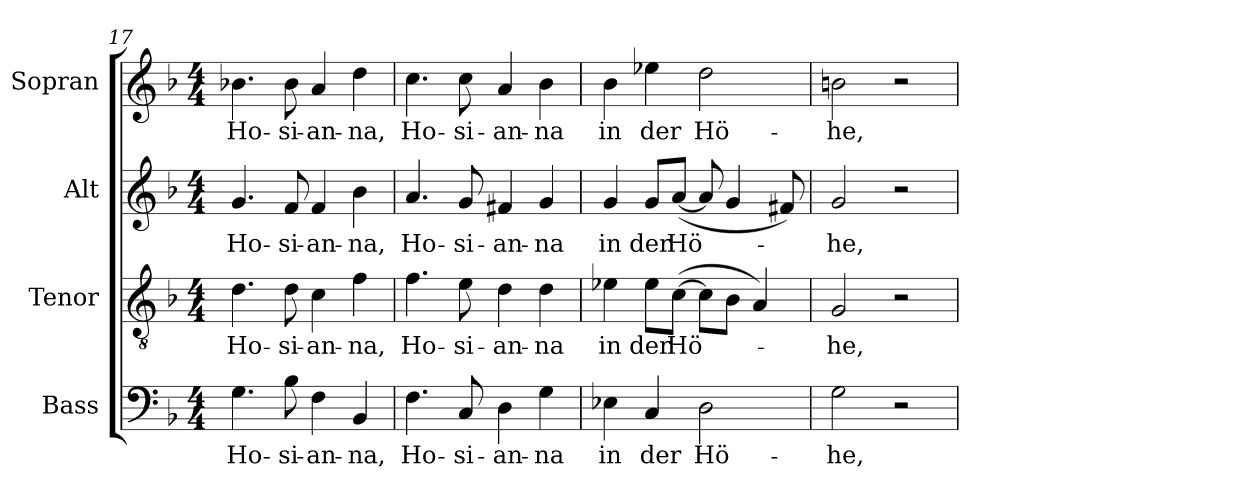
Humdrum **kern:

**kern	**text	**kern	**text	**kern	**text	**kern	**text
*part4	*part4	*part3	*part3	*part2	*part2	*part1	*part1
*staff4	*staff4	*staff3	*staff3	*staff2	*staff2	*staff1	*staff1
*I"Bass	*	*I"Tenor	*	*I"Alt	*	*I"Sopran	*
*I'B.	*	*I'T.	*	*I'A.	*	*I'S.	*
*clefF4	*	*clefGv2	*	*clefG2	*	*clefG2	*
*	*	*ITrd7c12	*	*	*	*	*
*k[b-]	*	*k[b-]	*	*k[b-]	*	*k[b-]	*
*F:	*	*F:	*	*F:	*	*F:	*
*M4/4	*	*M4/4	*	*M4/4	*	*M4/4	*
=17	=17	=17	=17	=17	=17	=17	=17
!	!LO:LY:b:color=#000000	!	!	!	!	!	!
!	!	!	!LO:LY:b:color=#000000	!	!	!	!
!	!	!	!	!	!LO:LY:b:color=#000000	!	!
!	!	!	!	!	!	!	!LO:LY:b:color=#000000
4.Gi\	Ho-	4.Di\	Ho-	4.gi/	Ho-	4.b-Xi\	Ho-
!	!LO:LY:b:color=#000000	!	!	!	!	!	!
!	!	!	!LO:LY:b:color=#000000	!	!	!	!
!	!	!	!	!	!LO:LY:b:color=#000000	!	!
!	!	!	!	!	!	!	!LO:LY:b:color=#000000
8B-i\	-si-	8Di\	-si-	8fi/	-si-	8b-i\	-si-
!	!LO:LY:b:color=#000000	!	!	!	!	!	!
!	!	!	!LO:LY:b:color=#000000	!	!	!	!
!	!	!	!	!	!LO:LY:b:color=#000000	!	!
!	!	!	!	!	!	!	!LO:LY:b:color=#000000
4Fi\	-an-	4Ci\	-an-	4fi/	-an-	4ai/	-an-
!	!LO:LY:b:color=#000000	!	!	!	!	!	!
!	!	!	!LO:LY:b:color=#000000	!	!	!	!
!	!	!	!	!	!LO:LY:b:color=#000000	!	!
!	!	!	!	!	!	!	!LO:LY:b:color=#000000
4BB-i/	-na,	4Fi\	-na,	4b-i\	-na,	4ddi\	-na,
!!LO:LB:g=z
=18	=18	=18	=18	=18	=18	=18	=18
!	!LO:LY:b:color=#000000	!	!	!	!	!	!
!	!	!	!LO:LY:b:color=#000000	!	!	!	!
!	!	!	!	!	!LO:LY:b:color=#000000	!	!
!	!	!	!	!	!	!	!LO:LY:b:color=#000000
4.Fi\	Ho-	4.Fi\	Ho-	4.ai/	Ho-	4.cci\	Ho-
!	!LO:LY:b:color=#000000	!	!	!	!	!	!
!	!	!	!LO:LY:b:color=#000000	!	!	!	!
!	!	!	!	!	!LO:LY:b:color=#000000	!	!
!	!	!	!	!	!	!	!LO:LY:b:color=#000000
8Ci/	-si-	8Ei\	-si-	8gi/	-si-	8cci\	-si-
!	!LO:LY:b:color=#000000	!	!	!	!	!	!
!	!	!	!LO:LY:b:color=#000000	!	!	!	!
!	!	!	!	!	!LO:LY:b:color=#000000	!	!
!	!	!	!	!	!	!	!LO:LY:b:color=#000000
4Di\	-an-	4Di\	-an-	4f#Xi/	-an-	4ai/	-an-
!	!LO:LY:b:color=#000000	!	!	!	!	!	!
!	!	!	!LO:LY:b:color=#000000	!	!	!	!
!	!	!	!	!	!LO:LY:b:color=#000000	!	!
!	!	!	!	!	!	!	!LO:LY:b:color=#000000
4Gi\	-na	4Di\	-na	4gi/	-na	4b-i\	-na
=19	=19	=19	=19	=19	=19	=19	=19
!	!LO:LY:b:color=#000000	!	!	!	!	!	!
!	!	!	!LO:LY:b:color=#000000	!	!	!	!
!	!	!	!	!	!LO:LY:b:color=#000000	!	!
!	!	!	!	!	!	!	!LO:LY:b:color=#000000
4E-Xi\	in	4E-Xi\	in	4gi/	in	4b-i\	in
!	!LO:LY:b:color=#000000	!	!	!	!	!	!
!	!	!	!LO:LY:b:color=#000000	!	!	!	!
!	!	!	!	!	!LO:LY:b:color=#000000	!	!
!	!	!	!	!	!	!	!LO:LY:b:color=#000000
4Ci/	der	8E-i\L	der	8gi/L	der	4ee-Xi\	der
!	!	!	!LO:LY:b:color=#000000	!	!	!	!
!	!	!	!	!	!LO:LY:b:color=#000000	!	!
.	.	([8Ci\J	Hö-	([8ai/J	Hö-	.	.
!	!LO:LY:b:color=#000000	!	!	!	!	!	!
!	!	!	!	!	!	!	!LO:LY:b:color=#000000
2Di\	Hö-	8Ci\L]	.	8ai/]	.	2ddi\	Hö-
.	.	8BB-i\J	.	4gi/	.	.	.
.	.	4AAi/)	.	.	.	.	.
.	.	.	.	8f#Xi/)	.	.	.
=20	=20	=20	=20	=20	=20	=20	=20
!	!LO:LY:b:color=#000000	!	!	!	!	!	!
!	!	!	!LO:LY:b:color=#000000	!	!	!	!
!	!	!	!	!	!LO:LY:b:color=#000000	!	!
!	!	!	!	!	!	!	!LO:LY:b:color=#000000
2Gi\	-he,	2GGi/	-he,	2gi/	-he,	2bni\	-he,
2r	.	2r	.	2r	.	2r	.
=	=	=	=	=	=	=	=
*-	*-	*-	*-	*-	*-	*-	*-
